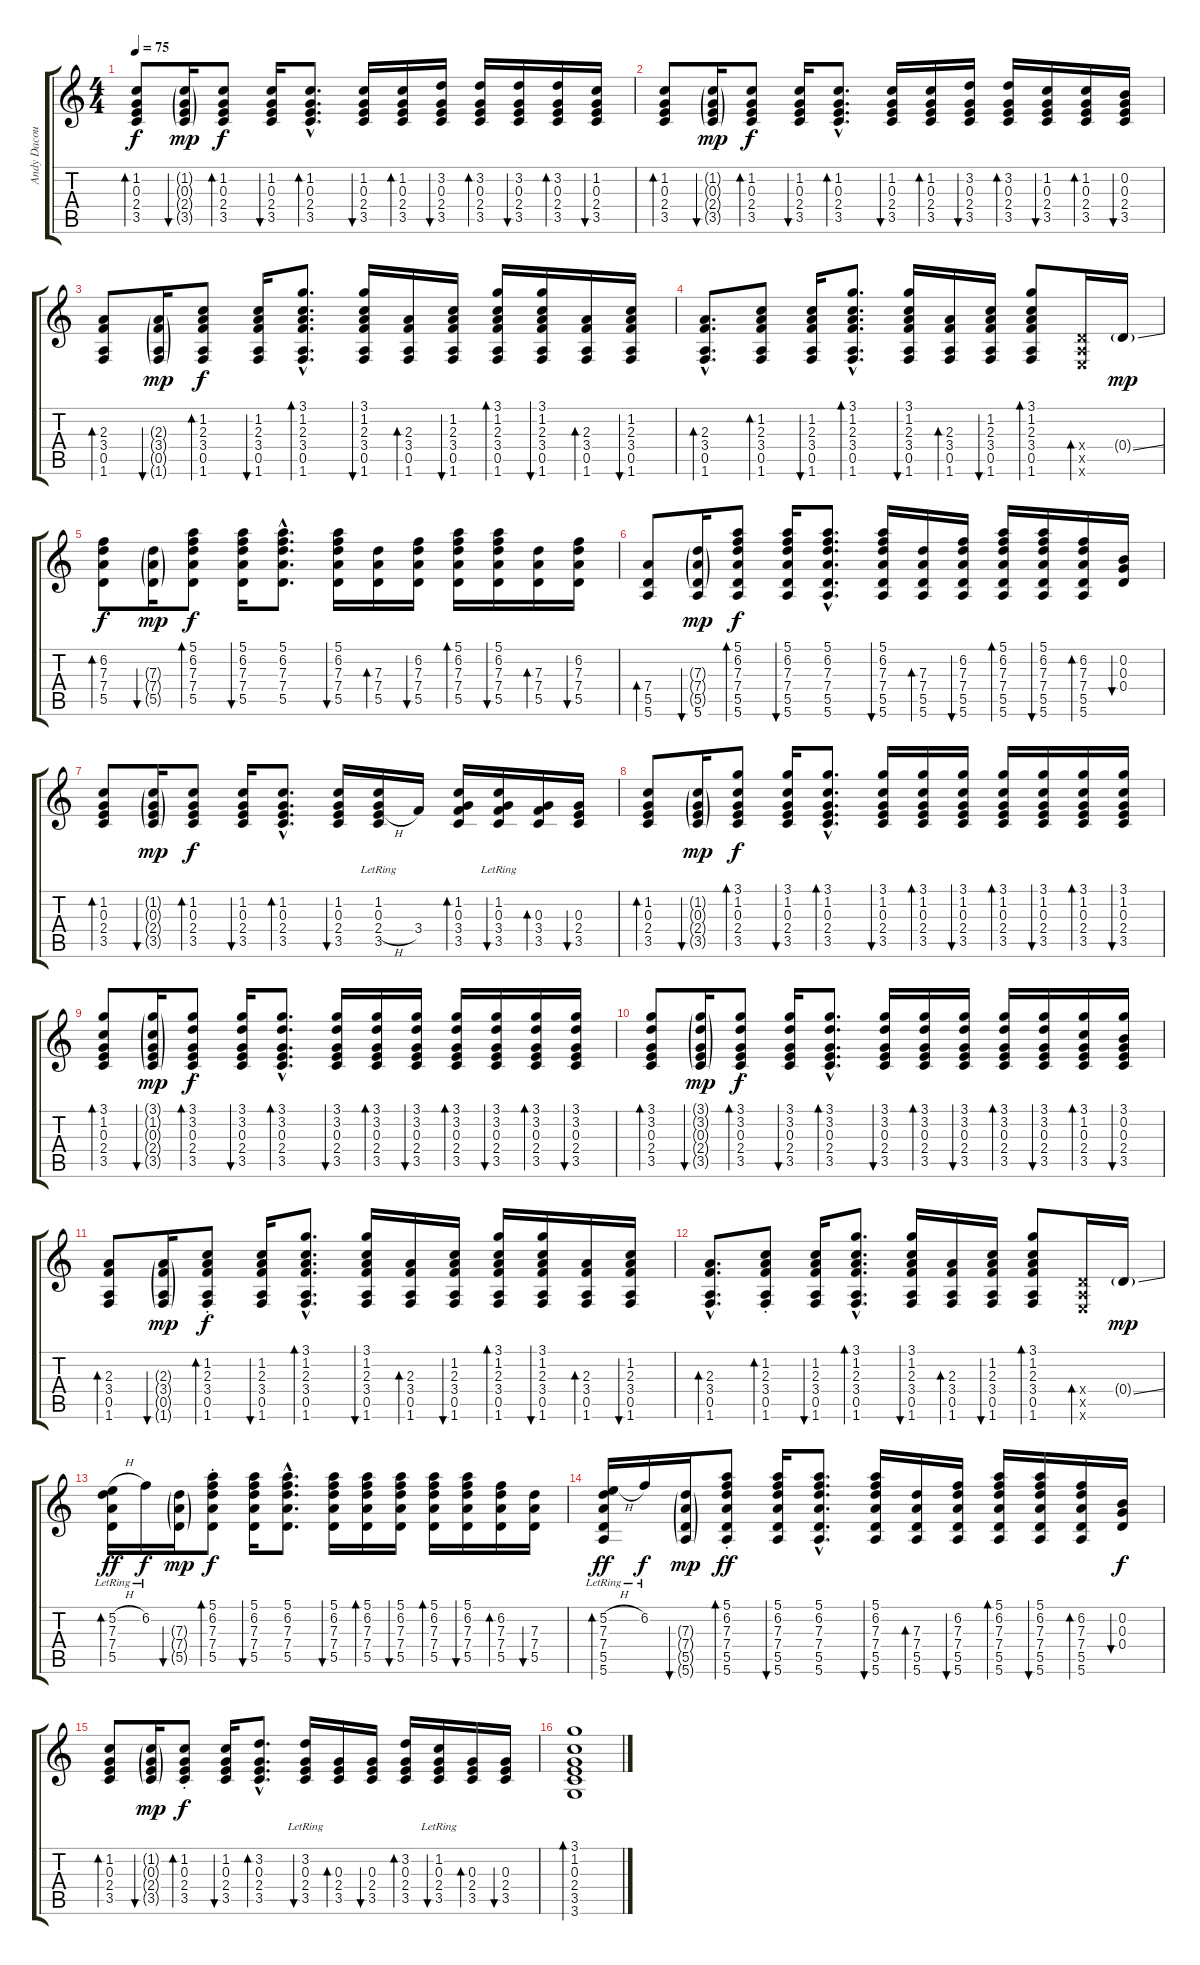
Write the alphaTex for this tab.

\track ("Andy Dacoulis (Acoustic Guitar)" "Andy Dacou") {instrument acousticguitarsteel}
\staff {score tabs}
\tuning (E4 B3 G3 D3 A2 E2) {hide}
\ts (4 4)
\tempo 75
\clef g2
\ks c
(1.2 0.3 2.4 3.5).8{bd 30 dy f} (1.2{g} 0.3{g} 2.4{g} 3.5{g}).16{bu 30 dy mp} (1.2 0.3 2.4 3.5).8{bd 30 dy f} (1.2 0.3 2.4 3.5).16{bu 30} (1.2{hac} 0.3{hac} 2.4{hac} 3.5{hac}).8{d bd 30} (1.2 0.3 2.4 3.5).16{bu 30} (1.2 0.3 2.4 3.5).16{bd 30} (3.2 0.3 2.4 3.5).16{bu 30} (3.2 0.3 2.4 3.5).16{bd 30} (3.2 0.3 2.4 3.5).16{bu 30} (3.2 0.3 2.4 3.5).16{bd 30} (1.2 0.3 2.4 3.5).16{bu 30} |
(1.2 0.3 2.4 3.5).8{bd 30} (1.2{g} 0.3{g} 2.4{g} 3.5{g}).16{bu 30 dy mp} (1.2 0.3 2.4 3.5).8{bd 30 dy f} (1.2 0.3 2.4 3.5).16{bu 30} (1.2{hac} 0.3{hac} 2.4{hac} 3.5{hac}).8{d bd 30} (1.2 0.3 2.4 3.5).16{bu 30} (1.2 0.3 2.4 3.5).16{bd 30} (3.2 0.3 2.4 3.5).16{bu 30} (3.2 0.3 2.4 3.5).16{bd 30} (1.2 0.3 2.4 3.5).16{bu 30} (1.2 0.3 2.4 3.5).16{bd 30} (0.2 0.3 2.4 3.5).16{bu 30} |
(2.3 3.4 0.5 1.6).8{bd 30} (2.3{g} 3.4{g} 0.5{g} 1.6{g}).16{bu 30 dy mp} (1.2 2.3 3.4 0.5 1.6).8{bd 30 dy f} (1.2 2.3 3.4 0.5 1.6).16{bu 30} (3.1{hac} 1.2{hac} 2.3{hac} 3.4{hac} 0.5{hac} 1.6{hac}).8{d bd 30} (3.1 1.2 2.3 3.4 0.5 1.6).16{bu 30} (2.3 3.4 0.5 1.6).16{bd 30} (1.2 2.3 3.4 0.5 1.6).16{bu 30} (3.1 1.2 2.3 3.4 0.5 1.6).16{bd 30} (3.1 1.2 2.3 3.4 0.5 1.6).16{bu 30} (2.3 3.4 0.5 1.6).16{bd 30} (1.2 2.3 3.4 0.5 1.6).16{bu 30} |
(2.3{hac} 3.4{hac} 0.5{hac} 1.6{hac}).8{d bd 30} (1.2 2.3 3.4 0.5 1.6).8{bd 30} (1.2 2.3 3.4 0.5 1.6).16{bu 30} (3.1{hac} 1.2{hac} 2.3{hac} 3.4{hac} 0.5{hac} 1.6{hac}).8{d bd 30} (3.1 1.2 2.3 3.4 0.5 1.6).16{bu 30} (2.3 3.4 0.5 1.6).16{bd 30} (1.2 2.3 3.4 0.5 1.6).16{bu 30} (3.1 1.2 2.3 3.4 0.5 1.6).8{bd 30} (0.4{x} 0.5{x} 0.6{x}).16{bd 30} 0.4{ss g}.16{dy mp} |
(6.2 7.3 7.4 5.5).8{bd 30 dy f} (7.3{g} 7.4{g} 5.5{g}).16{bu 30 dy mp} (5.1 6.2 7.3 7.4 5.5).8{bd 30 dy f} (5.1 6.2 7.3 7.4 5.5).16{bu 30} (5.1{hac} 6.2{hac} 7.3{hac} 7.4{hac} 5.5{hac}).8{d} (5.1 6.2 7.3 7.4 5.5).16{bu 30} (7.3 7.4 5.5).16{bd 30} (6.2 7.3 7.4 5.5).16{bu 30} (5.1 6.2 7.3 7.4 5.5).16{bd 30} (5.1 6.2 7.3 7.4 5.5).16{bu 30} (7.3 7.4 5.5).16{bd 30} (6.2 7.3 7.4 5.5).16{bu 30} |
(7.4 5.5 5.6).8{bd 30} (7.3{g} 7.4{g} 5.5{g} 5.6).16{bu 30 dy mp} (5.1 6.2 7.3 7.4 5.5 5.6).8{bd 30 dy f} (5.1 6.2 7.3 7.4 5.5 5.6).16{bu 30} (5.1{hac} 6.2{hac} 7.3{hac} 7.4{hac} 5.5{hac} 5.6{hac}).8{d} (5.1 6.2 7.3 7.4 5.5 5.6).16{bu 30} (7.3 7.4 5.5 5.6).16{bd 30} (6.2 7.3 7.4 5.5 5.6).16{bu 30} (5.1 6.2 7.3 7.4 5.5 5.6).16{bd 30} (5.1 6.2 7.3 7.4 5.5 5.6).16{bu 30} (6.2 7.3 7.4 5.5 5.6).16{bd 30} (0.2 0.3 0.4).16{bu 30} |
(1.2 0.3 2.4 3.5).8{bd 30} (1.2{g} 0.3{g} 2.4{g} 3.5{g}).16{bu 30 dy mp} (1.2 0.3 2.4 3.5).8{bd 30 dy f} (1.2 0.3 2.4 3.5).16{bu 30} (1.2{hac} 0.3{hac} 2.4{hac} 3.5{hac}).8{d bd 30} (1.2 0.3 2.4 3.5).16{bu 30} (1.2{lr} 0.3{lr} 2.4{h} 3.5{lr}).16 3.4.16 (1.2 0.3 3.4 3.5).16{bd 30} (1.2{lr} 0.3 3.4 3.5).16{bu 30} (0.3 3.4 3.5).16{bd 30} (0.3 2.4 3.5).16{bu 30} |
(1.2 0.3 2.4 3.5).8{bd 30} (1.2{g} 0.3{g} 2.4{g} 3.5{g}).16{bu 30 dy mp} (3.1 1.2 0.3 2.4 3.5).8{bd 30 dy f} (3.1 1.2 0.3 2.4 3.5).16{bu 30} (3.1{hac} 1.2{hac} 0.3{hac} 2.4{hac} 3.5{hac}).8{d bd 30} (3.1 1.2 0.3 2.4 3.5).16{bu 30} (3.1 1.2 0.3 2.4 3.5).16{bd 30} (3.1 1.2 0.3 2.4 3.5).16{bu 30} (3.1 1.2 0.3 2.4 3.5).16{bd 30} (3.1 1.2 0.3 2.4 3.5).16{bu 30} (3.1 1.2 0.3 2.4 3.5).16{bd 30} (3.1 1.2 0.3 2.4 3.5).16{bu 30} |
(3.1 1.2 0.3 2.4 3.5).8{bd 30} (3.1{g} 1.2{g} 0.3{g} 2.4{g} 3.5{g}).16{bu 30 dy mp} (3.1{st} 3.2{st} 0.3{st} 2.4{st} 3.5{st}).8{bd 30 dy f} (3.1 3.2 0.3 2.4 3.5).16{bu 30} (3.1{hac} 3.2{hac} 0.3{hac} 2.4{hac} 3.5{hac}).8{d bd 30} (3.1 3.2 0.3 2.4 3.5).16{bu 30} (3.1 3.2 0.3 2.4 3.5).16{bd 30} (3.1 3.2 0.3 2.4 3.5).16{bu 30} (3.1 3.2 0.3 2.4 3.5).16{bd 30} (3.1 3.2 0.3 2.4 3.5).16{bu 30} (3.1 3.2 0.3 2.4 3.5).16{bd 30} (3.1 3.2 0.3 2.4 3.5).16{bu 30} |
(3.1 3.2 0.3 2.4 3.5).8{bd 30} (3.1{g} 3.2{g} 0.3{g} 2.4{g} 3.5{g}).16{bu 30 dy mp} (3.1{st} 3.2{st} 0.3{st} 2.4{st} 3.5{st}).8{bd 30 dy f} (3.1 3.2 0.3 2.4 3.5).16{bu 30} (3.1{hac} 3.2{hac} 0.3{hac} 2.4{hac} 3.5{hac}).8{d bd 30} (3.1 3.2 0.3 2.4 3.5).16{bu 30} (3.1 3.2 0.3 2.4 3.5).16{bd 30} (3.1 3.2 0.3 2.4 3.5).16{bu 30} (3.1 3.2 0.3 2.4 3.5).16{bd 30} (3.1 3.2 0.3 2.4 3.5).16{bu 30} (3.1 1.2 0.3 2.4 3.5).16{bd 30} (3.1 0.2 0.3 2.4 3.5).16{bu 30} |
(2.3 3.4 0.5 1.6).8{bd 30} (2.3{g} 3.4{g} 0.5{g} 1.6{g}).16{bu 30 dy mp} (1.2{st} 2.3{st} 3.4{st} 0.5{st} 1.6{st}).8{bd 30 dy f} (1.2 2.3 3.4 0.5 1.6).16{bu 30} (3.1{hac} 1.2{hac} 2.3{hac} 3.4{hac} 0.5{hac} 1.6{hac}).8{d bd 30} (3.1 1.2 2.3 3.4 0.5 1.6).16{bu 30} (2.3 3.4 0.5 1.6).16{bd 30} (1.2 2.3 3.4 0.5 1.6).16{bu 30} (3.1 1.2 2.3 3.4 0.5 1.6).16{bd 30} (3.1 1.2 2.3 3.4 0.5 1.6).16{bu 30} (2.3 3.4 0.5 1.6).16{bd 30} (1.2 2.3 3.4 0.5 1.6).16{bu 30} |
(2.3{hac} 3.4{hac} 0.5{hac} 1.6{hac}).8{d bd 30} (1.2{st} 2.3{st} 3.4{st} 0.5{st} 1.6{st}).8{bd 30} (1.2 2.3 3.4 0.5 1.6).16{bu 30} (3.1{hac} 1.2{hac} 2.3{hac} 3.4{hac} 0.5{hac} 1.6{hac}).8{d bd 30} (3.1 1.2 2.3 3.4 0.5 1.6).16{bu 30} (2.3 3.4 0.5 1.6).16{bd 30} (1.2 2.3 3.4 0.5 1.6).16{bu 30} (3.1 1.2 2.3 3.4 0.5 1.6).8{bd 30} (0.4{x} 0.5{x} 0.6{x}).16{bd 30} 0.4{ss g}.16{dy mp} |
(5.2{h} 7.3{lr} 7.4{lr} 5.5{lr}).16{bd 30 dy ff} 6.2{lr}.16{dy f} (7.3{g} 7.4{g} 5.5{g}).16{bu 30 dy mp} (5.1{st} 6.2{st} 7.3{st} 7.4{st} 5.5{st}).8{bd 30 dy f} (5.1 6.2 7.3 7.4 5.5).16{bu 30} (5.1{hac} 6.2{hac} 7.3{hac} 7.4{hac} 5.5{hac}).8{d} (5.1 6.2 7.3 7.4 5.5).16{bu 30} (5.1 6.2 7.3 7.4 5.5).16{bd 30} (5.1 6.2 7.3 7.4 5.5).16{bu 30} (5.1 6.2 7.3 7.4 5.5).16{bd 30} (5.1 6.2 7.3 7.4 5.5).16{bu 30} (6.2 7.3 7.4 5.5).16{bd 30} (7.3 7.4 5.5).16{bu 30} |
(5.2{h} 7.3{lr} 7.4{lr} 5.5{lr} 5.6{lr}).16{bd 30 dy ff} 6.2{lr}.16{dy f} (7.3{g} 7.4{g} 5.5{g} 5.6{g}).16{bu 30 dy mp} (5.1{st} 6.2{st} 7.3{st} 7.4{st} 5.5{st} 5.6{st}).8{bd 30 dy ff} (5.1 6.2 7.3 7.4 5.5 5.6).16{bu 30} (5.1{hac} 6.2{hac} 7.3{hac} 7.4{hac} 5.5{hac} 5.6{hac}).8{d} (5.1 6.2 7.3 7.4 5.5 5.6).16{bu 30} (7.3 7.4 5.5 5.6).16{bd 30} (6.2 7.3 7.4 5.5 5.6).16{bu 30} (5.1 6.2 7.3 7.4 5.5 5.6).16{bd 30} (5.1 6.2 7.3 7.4 5.5 5.6).16{bu 30} (6.2 7.3 7.4 5.5 5.6).16{bd 30} (0.2 0.3 0.4).16{bu 30 dy f} |
(1.2 0.3 2.4 3.5).8{bd 30} (1.2{g} 0.3{g} 2.4{g} 3.5{g}).16{bu 30 dy mp} (1.2{st} 0.3{st} 2.4{st} 3.5{st}).8{bd 30 dy f} (1.2 0.3 2.4 3.5).16{bu 30} (3.2{hac} 0.3{hac} 2.4{hac} 3.5{hac}).8{d bd 30} (3.2{lr} 0.3 2.4 3.5).16{bu 30} (0.3 2.4 3.5).16{bd 30} (0.3 2.4 3.5).16{bu 30} (3.2 0.3 2.4 3.5).16{bd 30} (1.2{lr} 0.3 2.4 3.5).16{bu 30} (0.3 2.4 3.5).16{bd 30} (0.3 2.4 3.5).16{bu 30} |
(3.1 1.2 0.3 2.4 3.5 3.6).1{bd 120}
